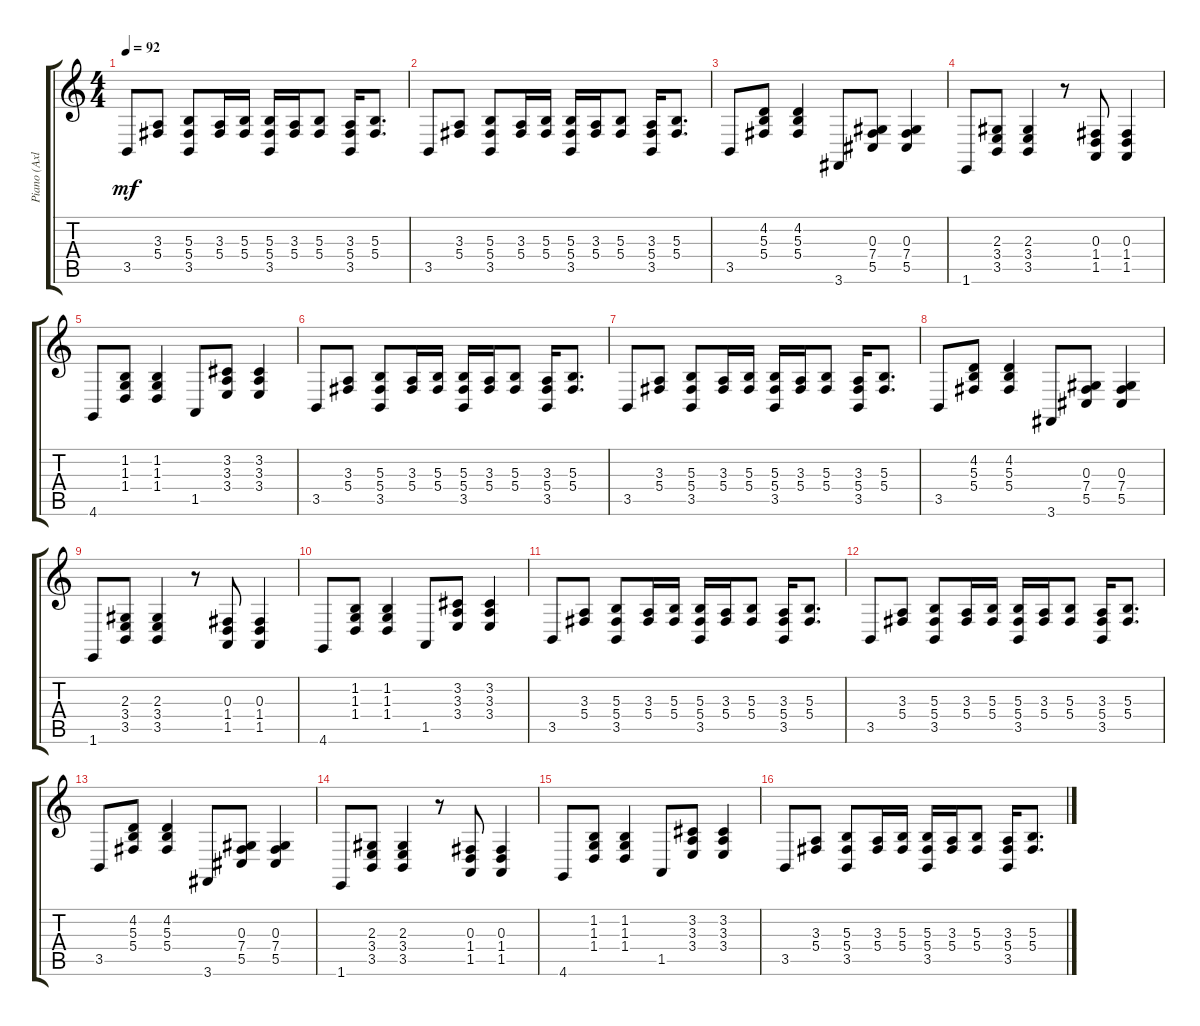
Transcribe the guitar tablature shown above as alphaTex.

\track ("Piano (Axl)" "Piano (Axl") {instrument acousticgrandpiano}
\staff {score tabs}
\tuning (Eb4 Bb3 Gb3 Db3 Ab2 Eb2) {hide}
\ts (4 4)
\tempo 92
\clef g2
\ks c
3.5.8{dy mf} (3.3 5.4).8 (5.3 5.4 3.5).8 (3.3 5.4).16 (5.3 5.4).16 (5.3 5.4 3.5).16 (3.3 5.4).16 (5.3 5.4).8 (3.3 5.4 3.5).16 (5.3 5.4).8{d} |
3.5.8 (3.3 5.4).8 (5.3 5.4 3.5).8 (3.3 5.4).16 (5.3 5.4).16 (5.3 5.4 3.5).16 (3.3 5.4).16 (5.3 5.4).8 (3.3 5.4 3.5).16 (5.3 5.4).8{d} |
3.5.8 (4.2 5.3 5.4).8 (4.2 5.3 5.4).4 3.6.8 (0.3 7.4 5.5).8 (0.3 7.4 5.5).4 |
1.6.8 (2.3 3.4 3.5).8 (2.3 3.4 3.5).4 r.8 (0.3 1.4 1.5).8 (0.3 1.4 1.5).4 |
4.6.8 (1.2 1.3 1.4).8 (1.2 1.3 1.4).4 1.5.8 (3.2 3.3 3.4).8 (3.2 3.3 3.4).4 |
3.5.8 (3.3 5.4).8 (5.3 5.4 3.5).8 (3.3 5.4).16 (5.3 5.4).16 (5.3 5.4 3.5).16 (3.3 5.4).16 (5.3 5.4).8 (3.3 5.4 3.5).16 (5.3 5.4).8{d} |
3.5.8 (3.3 5.4).8 (5.3 5.4 3.5).8 (3.3 5.4).16 (5.3 5.4).16 (5.3 5.4 3.5).16 (3.3 5.4).16 (5.3 5.4).8 (3.3 5.4 3.5).16 (5.3 5.4).8{d} |
3.5.8 (4.2 5.3 5.4).8 (4.2 5.3 5.4).4 3.6.8 (0.3 7.4 5.5).8 (0.3 7.4 5.5).4 |
1.6.8 (2.3 3.4 3.5).8 (2.3 3.4 3.5).4 r.8 (0.3 1.4 1.5).8 (0.3 1.4 1.5).4 |
4.6.8 (1.2 1.3 1.4).8 (1.2 1.3 1.4).4 1.5.8 (3.2 3.3 3.4).8 (3.2 3.3 3.4).4 |
3.5.8 (3.3 5.4).8 (5.3 5.4 3.5).8 (3.3 5.4).16 (5.3 5.4).16 (5.3 5.4 3.5).16 (3.3 5.4).16 (5.3 5.4).8 (3.3 5.4 3.5).16 (5.3 5.4).8{d} |
3.5.8 (3.3 5.4).8 (5.3 5.4 3.5).8 (3.3 5.4).16 (5.3 5.4).16 (5.3 5.4 3.5).16 (3.3 5.4).16 (5.3 5.4).8 (3.3 5.4 3.5).16 (5.3 5.4).8{d} |
3.5.8 (4.2 5.3 5.4).8 (4.2 5.3 5.4).4 3.6.8 (0.3 7.4 5.5).8 (0.3 7.4 5.5).4 |
1.6.8 (2.3 3.4 3.5).8 (2.3 3.4 3.5).4 r.8 (0.3 1.4 1.5).8 (0.3 1.4 1.5).4 |
4.6.8 (1.2 1.3 1.4).8 (1.2 1.3 1.4).4 1.5.8 (3.2 3.3 3.4).8 (3.2 3.3 3.4).4 |
3.5.8 (3.3 5.4).8 (5.3 5.4 3.5).8 (3.3 5.4).16 (5.3 5.4).16 (5.3 5.4 3.5).16 (3.3 5.4).16 (5.3 5.4).8 (3.3 5.4 3.5).16 (5.3 5.4).8{d}
